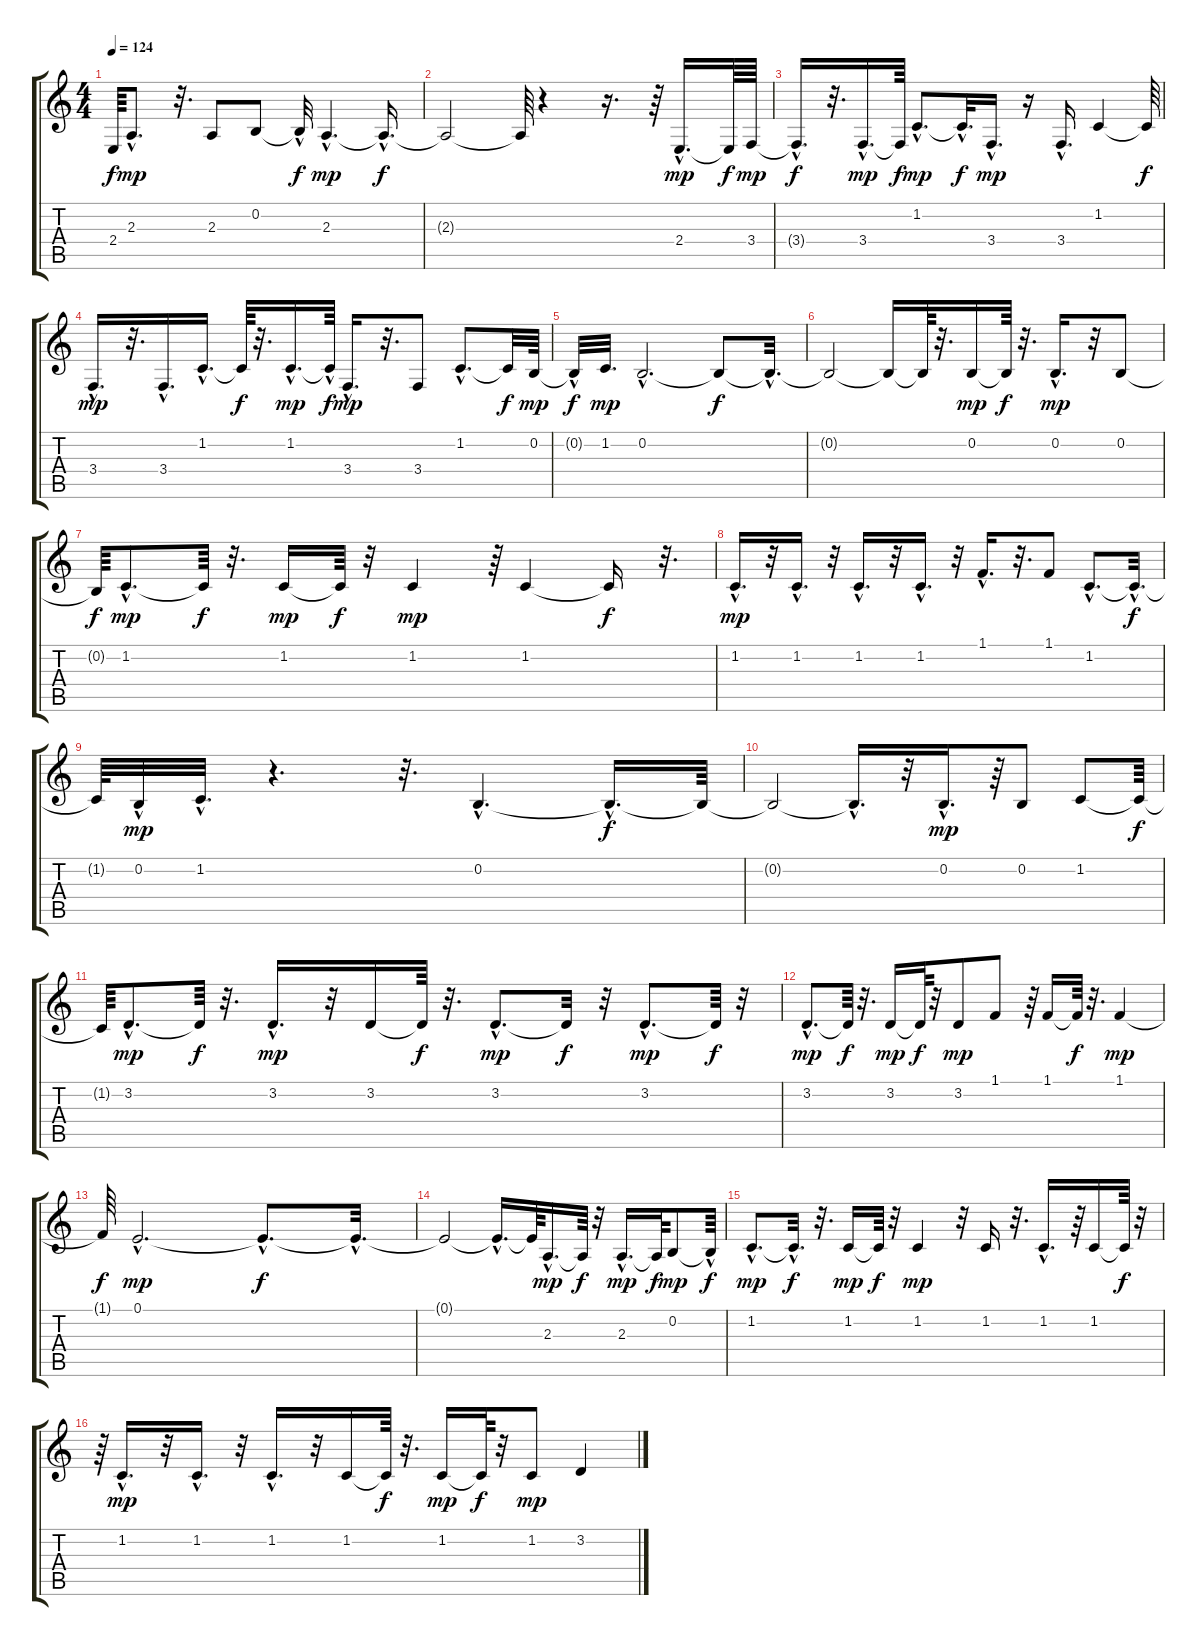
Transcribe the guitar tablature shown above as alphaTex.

\track "" {instrument altosax}
\staff {score tabs}
\tuning (E4 B3 G3 D3 A2 E2) {hide}
\ts (4 4)
\tempo 124
\clef g2
\ks c
2.4{t}.64{dy f} 2.3{hac}.8{d dy mp} r.32{d} 2.3.8 0.2.8 0.2{hac t}.32{dy f} 2.3{hac}.4{d dy mp} 2.3{hac t}.16{d dy f} |
2.3{t}.2 2.3{t}.64 r.4 r.16{d} r.64 2.4{hac}.16{d dy mp} 2.4{t}.64{dy f} 3.4.64{dy mp} |
3.4{hac t}.16{d dy f} r.32{d} 3.4{hac}.16{d dy mp} 3.4{t}.64{dy f} 1.2{hac}.8{d dy mp} 1.2{hac t}.32{d dy f} 3.4{hac}.16{d dy mp} r.16 3.4{hac}.16{d} 1.2.4 1.2{t}.64{dy f} |
3.4{hac}.16{d dy mp} r.32{d} 3.4{hac}.16{d} 1.2{hac}.16{d} 1.2{t}.64{dy f} r.32{d} 1.2{hac}.16{d dy mp} 1.2{hac t}.64{dy f} 3.4{hac}.16{d dy mp} r.32{d} 3.4.8 1.2{hac}.8{d} 1.2{t}.32{dy f} 0.2.64{dy mp} |
0.2{hac t}.32{dy f} 1.2.32{d dy mp} 0.2{hac}.2{d} 0.2{t}.8{dy f} 0.2{hac t}.32{d} |
0.2{t}.2 0.2{t}.16 0.2{t}.64 r.32{d} 0.2.16{dy mp} 0.2{t}.64{dy f} r.32{d} 0.2{hac}.16{d dy mp} r.32 0.2.8 |
0.2{t}.64{dy f} 1.2{hac}.8{d dy mp} 1.2{t}.64{dy f} r.32{d} 1.2.16{dy mp} 1.2{t}.64{dy f} r.32 1.2.4{dy mp} r.64 1.2.4 1.2{t}.16{dy f} r.32{d} |
1.2{hac}.16{d dy mp} r.32 1.2{hac}.16{d} r.32 1.2{hac}.16{d} r.32 1.2{hac}.16{d} r.32 1.1{hac}.16{d} r.32{d} 1.1.8 1.2{hac}.8{d} 1.2{hac t}.32{d dy f} |
1.2{t}.64 0.2{hac}.32{dy mp} 1.2{hac}.32{d} r.4{d} r.32{d} 0.2{hac}.4{d} 0.2{hac t}.16{d dy f} 0.2{t}.64 |
0.2{t}.2 0.2{hac t}.16{d} r.32 0.2{hac}.16{d dy mp} r.64 0.2.8 1.2.8 1.2{t}.64{dy f} |
1.2{t}.64 3.2{hac}.8{d dy mp} 3.2{t}.64{dy f} r.32{d} 3.2{hac}.16{d dy mp} r.32 3.2.16 3.2{t}.64{dy f} r.32{d} 3.2{hac}.8{d dy mp} 3.2{t}.32{dy f} r.32 3.2{hac}.8{d dy mp} 3.2{t}.64{dy f} r.32 |
3.2{hac}.8{d dy mp} 3.2{t}.64{dy f} r.32{d} 3.2.16{dy mp} 3.2{t}.64{dy f} r.32 3.2.8{dy mp} 1.1.8 r.64 1.1.16 1.1{t}.64{dy f} r.32{d} 1.1.4{dy mp} |
1.1{t}.64{dy f} 0.1{hac}.2{d dy mp} 0.1{hac t}.8{d dy f} 0.1{hac t}.32{d} |
0.1{t}.2 0.1{hac t}.16{d} 0.1{t}.64 2.3{hac}.16{d dy mp} 2.3{t}.64{dy f} r.32 2.3{hac}.16{d dy mp} 2.3{t}.64{dy f} 0.2.8{dy mp} 0.2{hac t}.64{dy f} |
1.2{hac}.8{d dy mp} 1.2{hac t}.32{d dy f} r.32{d} 1.2.16{dy mp} 1.2{t}.64{dy f} r.32 1.2.4{dy mp} r.32 1.2.16 r.32{d} 1.2{hac}.16{d} r.64 1.2.16 1.2{t}.64{dy f} r.32 |
r.64 1.2{hac}.16{d dy mp} r.32 1.2{hac}.16{d} r.32 1.2{hac}.16{d} r.32 1.2.16 1.2{t}.64{dy f} r.32{d} 1.2.16{dy mp} 1.2{t}.64{dy f} r.32 1.2.8{dy mp} 3.2.4
